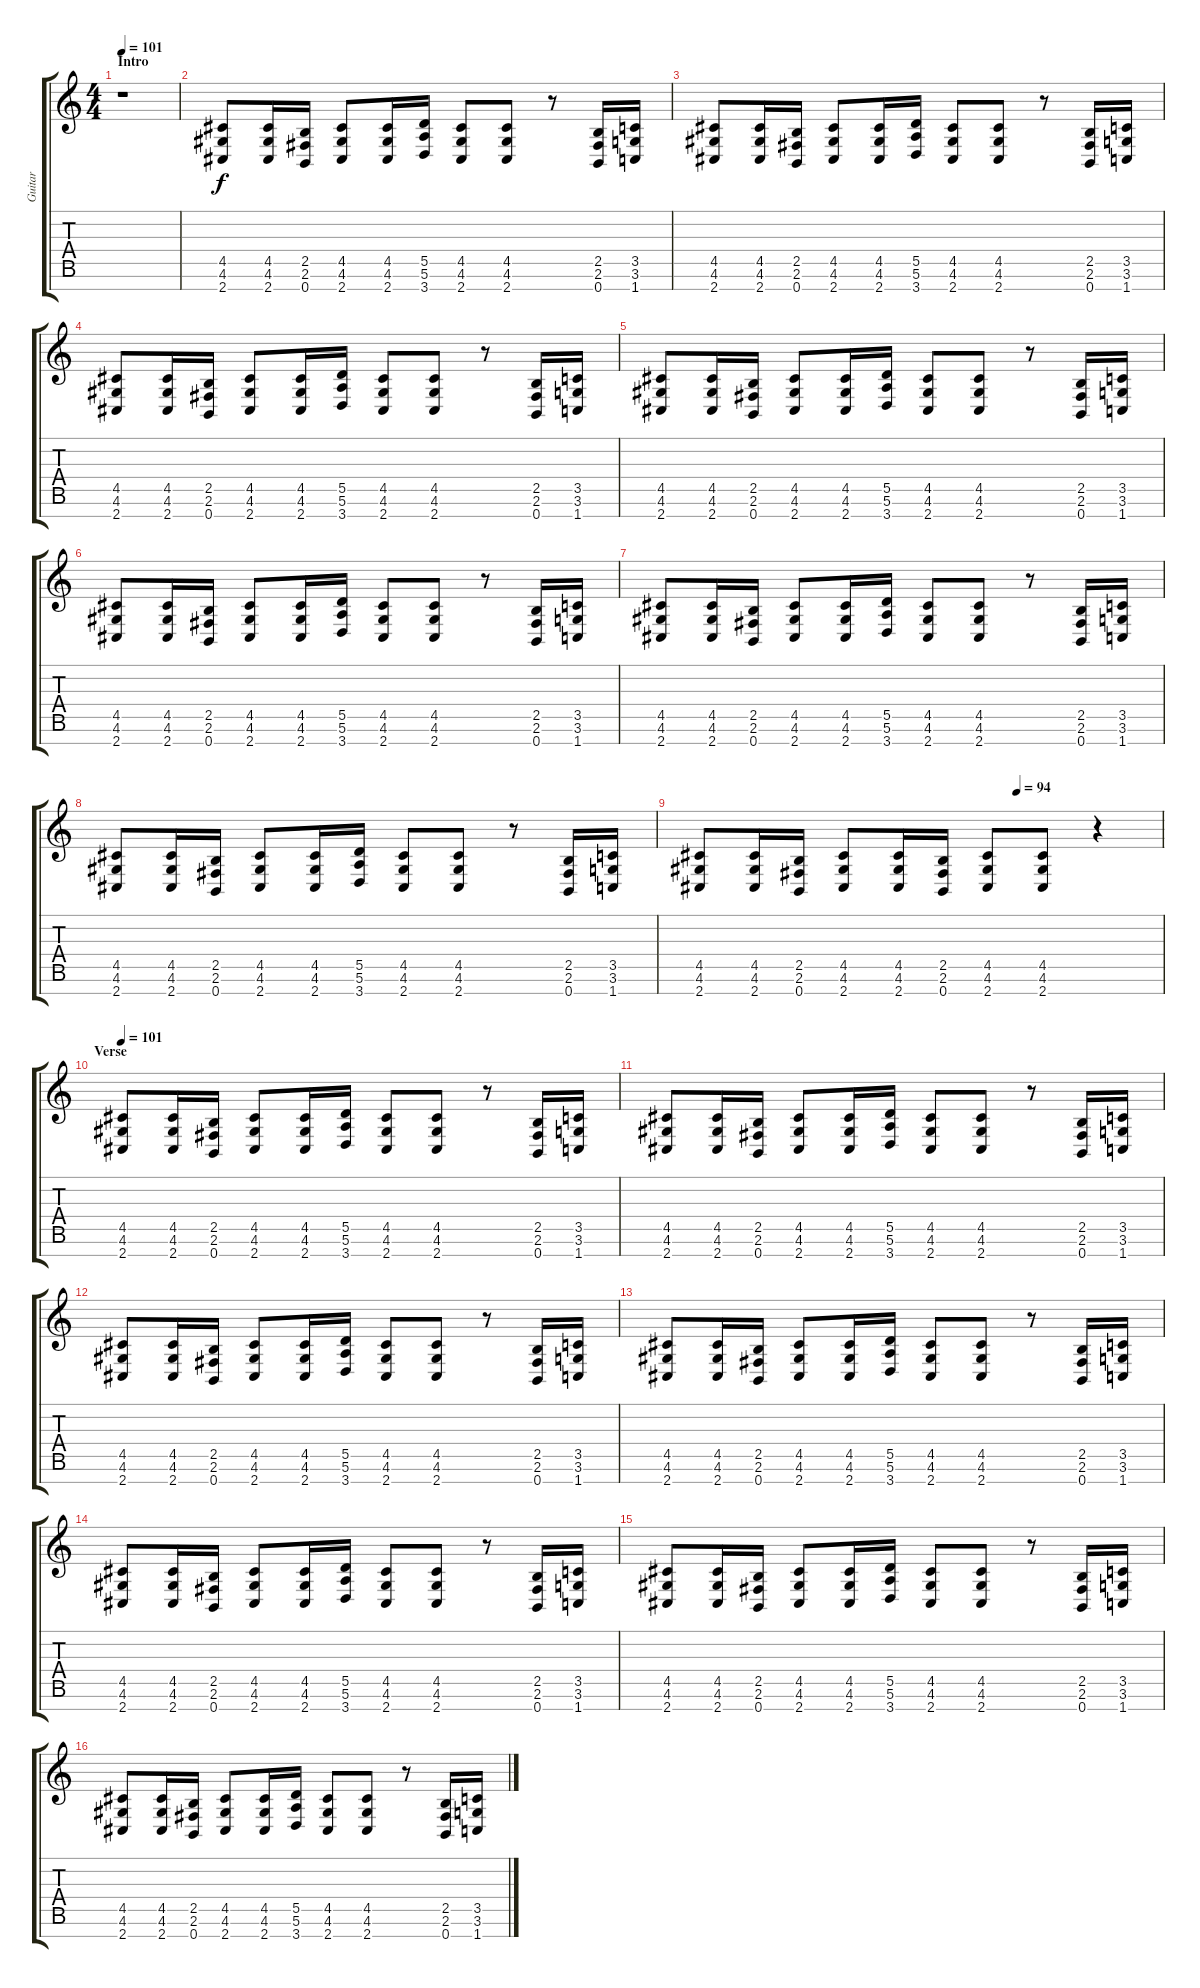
\track ("Guitar" "Guitar") {instrument distortionguitar}
\staff {score tabs}
\tuning (E4 B3 G3 D3 A2 E2 B1) {hide}
\ts (4 4)
\section ("" "Intro")
\tempo 101
\clef g2
\ks c
r.1{dy f instrument distortionguitar} |
(4.5 4.6 2.7).8 (4.5 4.6 2.7).16 (2.5 2.6 0.7).16 (4.5 4.6 2.7).8 (4.5 4.6 2.7).16 (5.5 5.6 3.7).16 (4.5 4.6 2.7).8 (4.5 4.6 2.7).8 r.8 (2.5 2.6 0.7).16 (3.5 3.6 1.7).16 |
(4.5 4.6 2.7).8 (4.5 4.6 2.7).16 (2.5 2.6 0.7).16 (4.5 4.6 2.7).8 (4.5 4.6 2.7).16 (5.5 5.6 3.7).16 (4.5 4.6 2.7).8 (4.5 4.6 2.7).8 r.8 (2.5 2.6 0.7).16 (3.5 3.6 1.7).16 |
(4.5 4.6 2.7).8 (4.5 4.6 2.7).16 (2.5 2.6 0.7).16 (4.5 4.6 2.7).8 (4.5 4.6 2.7).16 (5.5 5.6 3.7).16 (4.5 4.6 2.7).8 (4.5 4.6 2.7).8 r.8 (2.5 2.6 0.7).16 (3.5 3.6 1.7).16 |
(4.5 4.6 2.7).8 (4.5 4.6 2.7).16 (2.5 2.6 0.7).16 (4.5 4.6 2.7).8 (4.5 4.6 2.7).16 (5.5 5.6 3.7).16 (4.5 4.6 2.7).8 (4.5 4.6 2.7).8 r.8 (2.5 2.6 0.7).16 (3.5 3.6 1.7).16 |
(4.5 4.6 2.7).8 (4.5 4.6 2.7).16 (2.5 2.6 0.7).16 (4.5 4.6 2.7).8 (4.5 4.6 2.7).16 (5.5 5.6 3.7).16 (4.5 4.6 2.7).8 (4.5 4.6 2.7).8 r.8 (2.5 2.6 0.7).16 (3.5 3.6 1.7).16 |
(4.5 4.6 2.7).8 (4.5 4.6 2.7).16 (2.5 2.6 0.7).16 (4.5 4.6 2.7).8 (4.5 4.6 2.7).16 (5.5 5.6 3.7).16 (4.5 4.6 2.7).8 (4.5 4.6 2.7).8 r.8 (2.5 2.6 0.7).16 (3.5 3.6 1.7).16 |
(4.5 4.6 2.7).8 (4.5 4.6 2.7).16 (2.5 2.6 0.7).16 (4.5 4.6 2.7).8 (4.5 4.6 2.7).16 (5.5 5.6 3.7).16 (4.5 4.6 2.7).8 (4.5 4.6 2.7).8 r.8 (2.5 2.6 0.7).16 (3.5 3.6 1.7).16 |
\tempo (94 0.6875)
(4.5 4.6 2.7).8 (4.5 4.6 2.7).16 (2.5 2.6 0.7).16 (4.5 4.6 2.7).8 (4.5 4.6 2.7).16 (2.5 2.6 0.7).16 (4.5 4.6 2.7).8 (4.5 4.6 2.7).8 r.4 |
\section ("" "Verse")
\tempo 101
(4.5 4.6 2.7).8 (4.5 4.6 2.7).16 (2.5 2.6 0.7).16 (4.5 4.6 2.7).8 (4.5 4.6 2.7).16 (5.5 5.6 3.7).16 (4.5 4.6 2.7).8 (4.5 4.6 2.7).8 r.8 (2.5 2.6 0.7).16 (3.5 3.6 1.7).16 |
(4.5 4.6 2.7).8 (4.5 4.6 2.7).16 (2.5 2.6 0.7).16 (4.5 4.6 2.7).8 (4.5 4.6 2.7).16 (5.5 5.6 3.7).16 (4.5 4.6 2.7).8 (4.5 4.6 2.7).8 r.8 (2.5 2.6 0.7).16 (3.5 3.6 1.7).16 |
(4.5 4.6 2.7).8 (4.5 4.6 2.7).16 (2.5 2.6 0.7).16 (4.5 4.6 2.7).8 (4.5 4.6 2.7).16 (5.5 5.6 3.7).16 (4.5 4.6 2.7).8 (4.5 4.6 2.7).8 r.8 (2.5 2.6 0.7).16 (3.5 3.6 1.7).16 |
(4.5 4.6 2.7).8 (4.5 4.6 2.7).16 (2.5 2.6 0.7).16 (4.5 4.6 2.7).8 (4.5 4.6 2.7).16 (5.5 5.6 3.7).16 (4.5 4.6 2.7).8 (4.5 4.6 2.7).8 r.8 (2.5 2.6 0.7).16 (3.5 3.6 1.7).16 |
(4.5 4.6 2.7).8 (4.5 4.6 2.7).16 (2.5 2.6 0.7).16 (4.5 4.6 2.7).8 (4.5 4.6 2.7).16 (5.5 5.6 3.7).16 (4.5 4.6 2.7).8 (4.5 4.6 2.7).8 r.8 (2.5 2.6 0.7).16 (3.5 3.6 1.7).16 |
(4.5 4.6 2.7).8 (4.5 4.6 2.7).16 (2.5 2.6 0.7).16 (4.5 4.6 2.7).8 (4.5 4.6 2.7).16 (5.5 5.6 3.7).16 (4.5 4.6 2.7).8 (4.5 4.6 2.7).8 r.8 (2.5 2.6 0.7).16 (3.5 3.6 1.7).16 |
(4.5 4.6 2.7).8 (4.5 4.6 2.7).16 (2.5 2.6 0.7).16 (4.5 4.6 2.7).8 (4.5 4.6 2.7).16 (5.5 5.6 3.7).16 (4.5 4.6 2.7).8 (4.5 4.6 2.7).8 r.8 (2.5 2.6 0.7).16 (3.5 3.6 1.7).16
